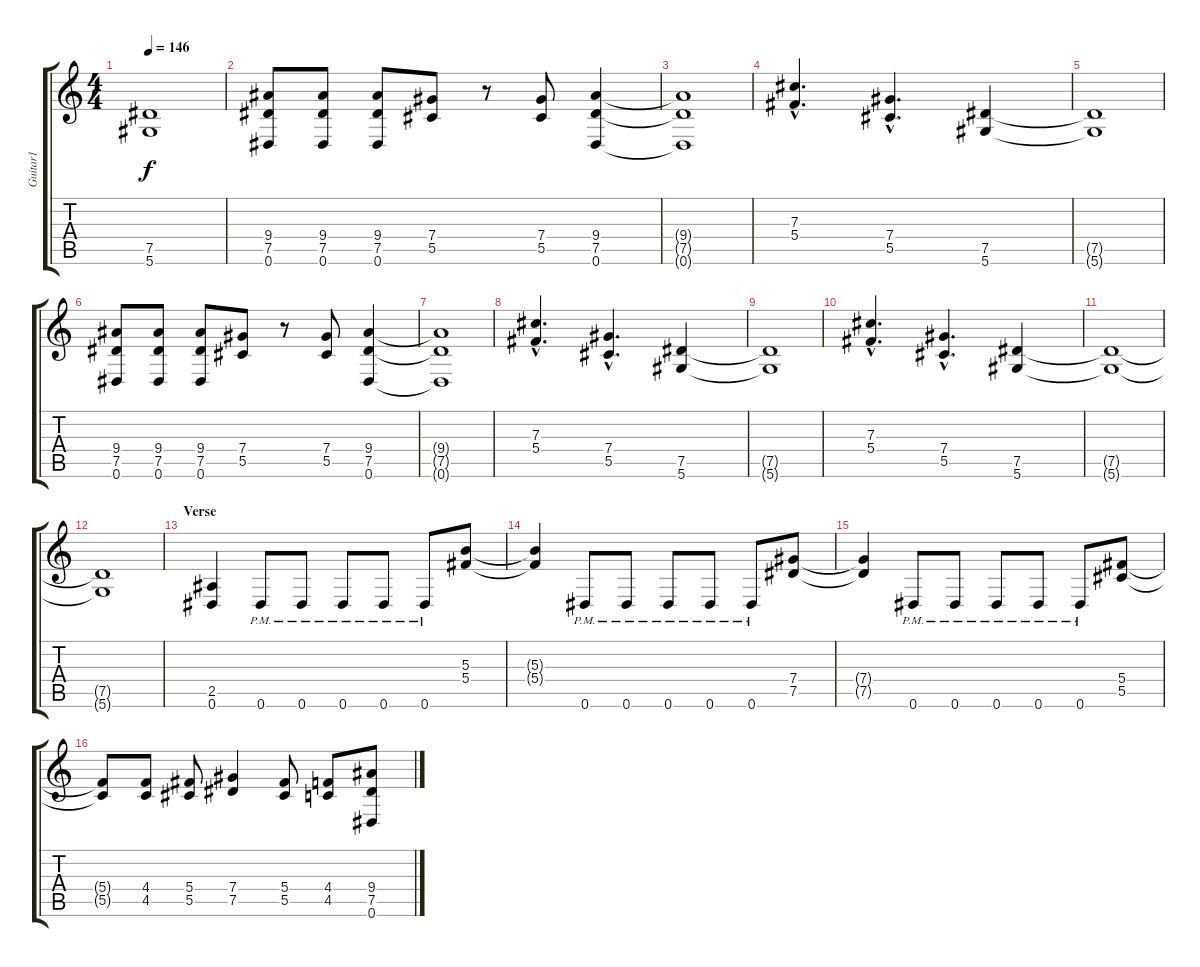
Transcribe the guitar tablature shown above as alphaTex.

\track ("Guitar1" "Guitar1") {instrument distortionguitar}
\staff {score tabs}
\tuning (Eb4 Bb3 Gb3 Db3 Ab2 Eb2) {hide}
\ts (4 4)
\tempo 146
\clef g2
\ks c
(7.5{t} 5.6{t}).1{dy f} |
(9.4 7.5 0.6).8 (9.4 7.5 0.6).8 (9.4 7.5 0.6).8 (7.4 5.5).8 r.8 (7.4 5.5).8 (9.4 7.5 0.6).4 |
(9.4{t} 7.5{t} 0.6{t}).1 |
(7.3{hac} 5.4{hac}).4{d} (7.4{hac} 5.5{hac}).4{d} (7.5 5.6).4 |
(7.5{t} 5.6{t}).1 |
(9.4 7.5 0.6).8 (9.4 7.5 0.6).8 (9.4 7.5 0.6).8 (7.4 5.5).8 r.8 (7.4 5.5).8 (9.4 7.5 0.6).4 |
(9.4{t} 7.5{t} 0.6{t}).1 |
(7.3{hac} 5.4{hac}).4{d} (7.4{hac} 5.5{hac}).4{d} (7.5 5.6).4 |
(7.5{t} 5.6{t}).1 |
(7.3{hac} 5.4{hac}).4{d} (7.4{hac} 5.5{hac}).4{d} (7.5 5.6).4 |
(7.5{t} 5.6{t}).1 |
(7.5{t} 5.6{t}).1 |
\section ("" "Verse")
(2.5 0.6).4 0.6{pm}.8 0.6{pm}.8 0.6{pm}.8 0.6{pm}.8 0.6{pm}.8 (5.3 5.4).8 |
(5.3{t} 5.4{t}).4 0.6{pm}.8 0.6{pm}.8 0.6{pm}.8 0.6{pm}.8 0.6{pm}.8 (7.4 7.5).8 |
(7.4{t} 7.5{t}).4 0.6{pm}.8 0.6{pm}.8 0.6{pm}.8 0.6{pm}.8 0.6{pm}.8 (5.4 5.5).8 |
(5.4{t} 5.5{t}).8 (4.4 4.5).8 (5.4 5.5).8 (7.4 7.5).4 (5.4 5.5).8 (4.4 4.5).8 (9.4 7.5 0.6).8
